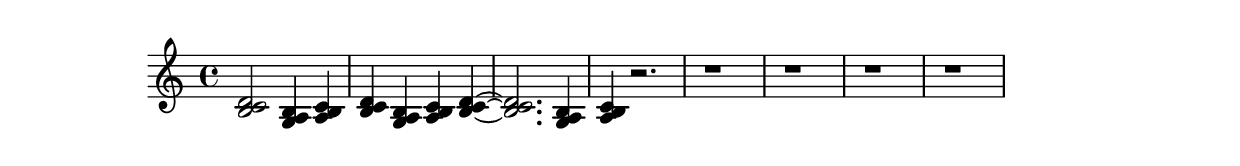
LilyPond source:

% 2016-08-25 02:20

\version "2.18.2"
\language "english"

\header {}

\layout {}

\paper {}

\score {
    \new Score <<
        \new Staff {
            {
                <b c' d'>2
                <g a b>4
                <a b c'>4
                <b c' d'>4
                <g a b>4
                <a b c'>4
                <b c' d'>4 ~
                <b c' d'>2.
                <g a b>4
                <a b c'>4
                r2.
                r1
                r1
                r1
                r1
            }
        }
    >>
}